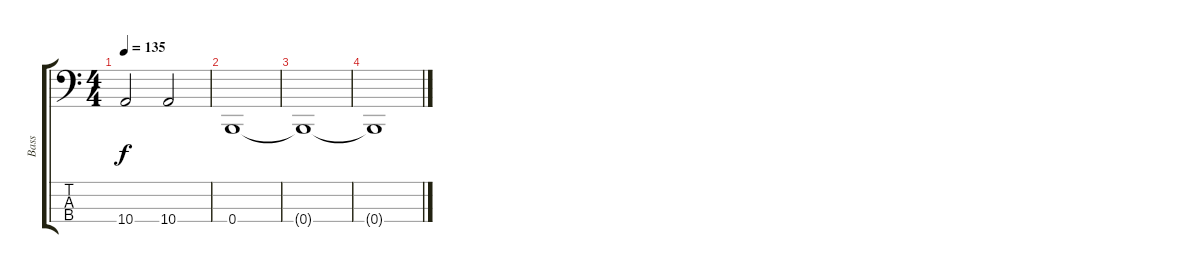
\track ("Bass" "Bass") {instrument electricbasspick}
\staff {score tabs}
\tuning (E2 B1 Gb1 B0) {hide}
\ts (4 4)
\tempo 135
\clef f4
\ks c
10.4.2{dy f} 10.4.2 |
0.4.1 |
0.4{t}.1 |
0.4{t}.1
